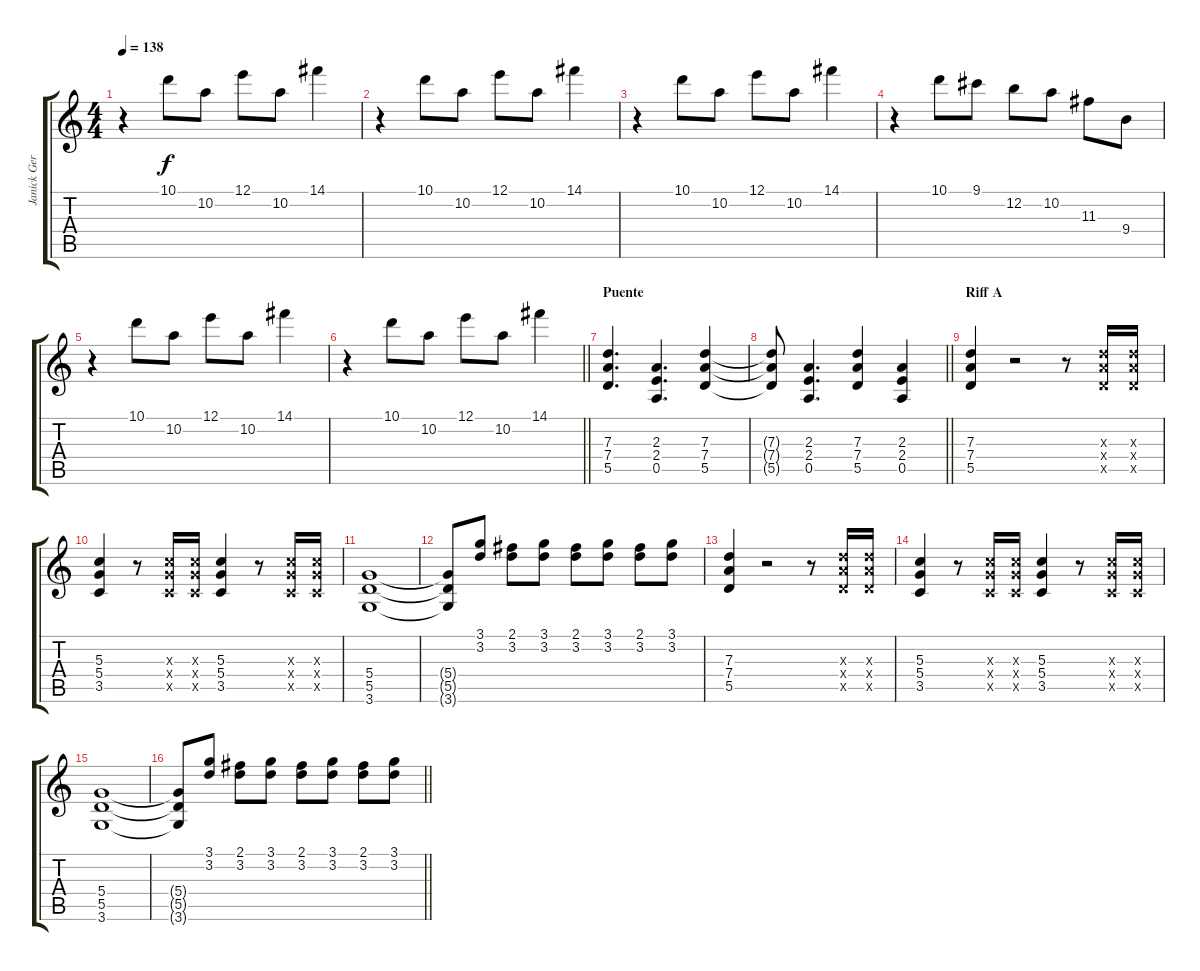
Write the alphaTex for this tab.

\track ("Janick Gers" "Janick Ger") {instrument distortionguitar}
\staff {score tabs}
\tuning (E4 B3 G3 D3 A2 E2) {hide}
\ts (4 4)
\tempo 138
\clef g2
\ks c
r.4{dy f} 10.1.8 10.2.8 12.1.8 10.2.8 14.1.4 |
r.4 10.1.8 10.2.8 12.1.8 10.2.8 14.1.4 |
r.4 10.1.8 10.2.8 12.1.8 10.2.8 14.1.4 |
r.4 10.1.8 9.1.8 12.2.8 10.2.8 11.3.8 9.4.8 |
r.4 10.1.8 10.2.8 12.1.8 10.2.8 14.1.4 |
\barLineRight lightlight
r.4 10.1.8 10.2.8 12.1.8 10.2.8 14.1.4 |
\section ("" "Puente")
(7.3 7.4 5.5).4{d} (2.3 2.4 0.5).4{d} (7.3 7.4 5.5).4 |
\barLineRight lightlight
(7.3{t} 7.4{t} 5.5{t}).8 (2.3 2.4 0.5).4{d} (7.3 7.4 5.5).4 (2.3 2.4 0.5).4 |
\section ("" "Riff A")
(7.3 7.4 5.5).4 r.2 r.8 (7.3{x} 7.4{x} 5.5{x}).16 (7.3{x} 7.4{x} 5.5{x}).16 |
(5.3 5.4 3.5).4 r.8 (5.3{x} 5.4{x} 3.5{x}).16 (5.3{x} 5.4{x} 3.5{x}).16 (5.3 5.4 3.5).4 r.8 (5.3{x} 5.4{x} 3.5{x}).16 (5.3{x} 5.4{x} 3.5{x}).16 |
(5.4 5.5 3.6).1 |
(5.4{t} 5.5{t} 3.6{t}).8 (3.1 3.2).8 (2.1 3.2).8 (3.1 3.2).8 (2.1 3.2).8 (3.1 3.2).8 (2.1 3.2).8 (3.1 3.2).8 |
(7.3 7.4 5.5).4 r.2 r.8 (7.3{x} 7.4{x} 5.5{x}).16 (7.3{x} 7.4{x} 5.5{x}).16 |
(5.3 5.4 3.5).4 r.8 (5.3{x} 5.4{x} 3.5{x}).16 (5.3{x} 5.4{x} 3.5{x}).16 (5.3 5.4 3.5).4 r.8 (5.3{x} 5.4{x} 3.5{x}).16 (5.3{x} 5.4{x} 3.5{x}).16 |
(5.4 5.5 3.6).1 |
\barLineRight lightlight
(5.4{t} 5.5{t} 3.6{t}).8 (3.1 3.2).8 (2.1 3.2).8 (3.1 3.2).8 (2.1 3.2).8 (3.1 3.2).8 (2.1 3.2).8 (3.1 3.2).8
